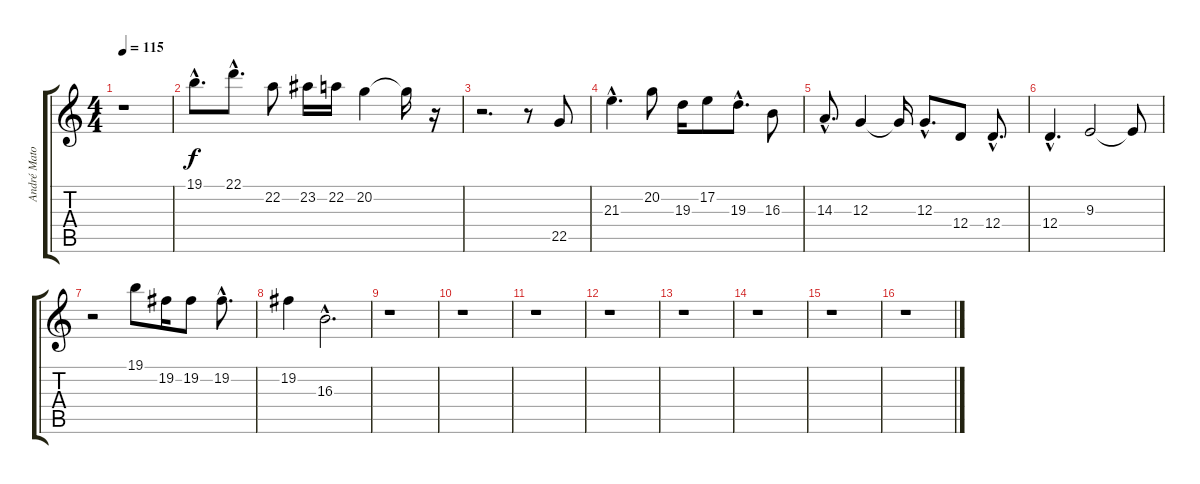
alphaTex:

\track ("André Matos " "André Mato") {instrument lead6voice}
\staff {score tabs}
\tuning (E4 B3 G3 D3 A2 E2) {hide}
\ts (4 4)
\tempo 115
\clef g2
\ks c
r.1{dy f} |
19.1{hac}.8{d} 22.1{hac}.8{d} 22.2.8 23.2.16 22.2.16 20.2.4 20.2{t}.16 r.16 |
r.2{d} r.8 22.5.8 |
21.3{hac}.4{d} 20.2.8 19.3.16 17.2.8 19.3{hac}.8{d} 16.3.8 |
14.3{hac}.8{d} 12.3.4 12.3{t}.16 12.3{hac}.8{d} 12.4.8 12.4{hac}.8{d} |
12.4{hac}.4{d} 9.3.2 9.3{t}.8 |
r.2 19.1.8 19.2.16 19.2.8 19.2{hac}.8{d} |
19.2.4 16.3{hac}.2{d} |
r.1 |
r.1 |
r.1 |
r.1 |
r.1 |
r.1 |
r.1 |
r.1
